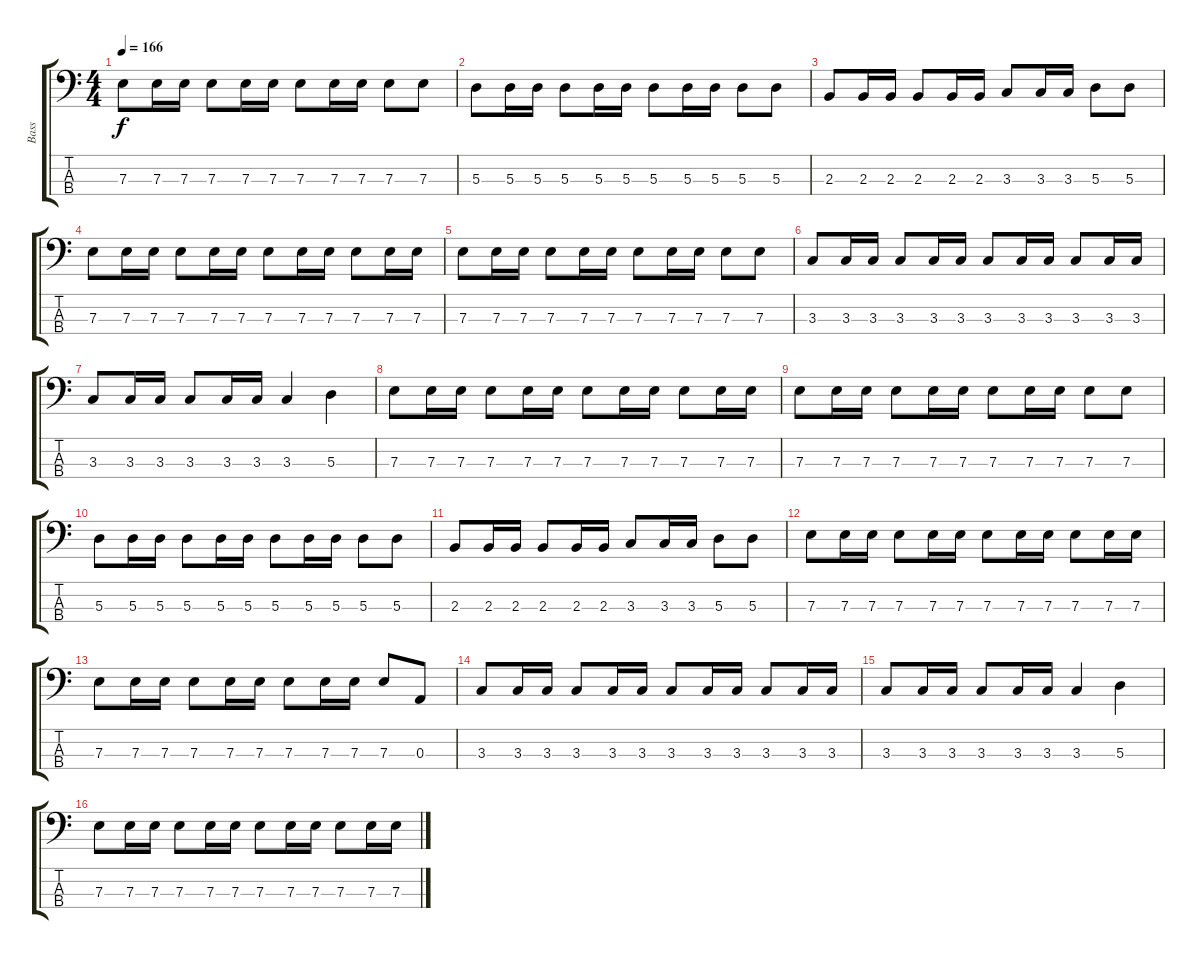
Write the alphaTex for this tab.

\track ("Bass" "Bass") {instrument electricbassfinger}
\staff {score tabs}
\tuning (G2 D2 A1 E1) {hide}
\ts (4 4)
\tempo 166
\clef f4
\ks c
7.3.8{dy f} 7.3.16 7.3.16 7.3.8 7.3.16 7.3.16 7.3.8 7.3.16 7.3.16 7.3.8 7.3.8 |
5.3.8 5.3.16 5.3.16 5.3.8 5.3.16 5.3.16 5.3.8 5.3.16 5.3.16 5.3.8 5.3.8 |
2.3.8 2.3.16 2.3.16 2.3.8 2.3.16 2.3.16 3.3.8 3.3.16 3.3.16 5.3.8 5.3.8 |
7.3.8 7.3.16 7.3.16 7.3.8 7.3.16 7.3.16 7.3.8 7.3.16 7.3.16 7.3.8 7.3.16 7.3.16 |
7.3.8 7.3.16 7.3.16 7.3.8 7.3.16 7.3.16 7.3.8 7.3.16 7.3.16 7.3.8 7.3.8 |
3.3.8 3.3.16 3.3.16 3.3.8 3.3.16 3.3.16 3.3.8 3.3.16 3.3.16 3.3.8 3.3.16 3.3.16 |
3.3.8 3.3.16 3.3.16 3.3.8 3.3.16 3.3.16 3.3.4 5.3.4 |
7.3.8 7.3.16 7.3.16 7.3.8 7.3.16 7.3.16 7.3.8 7.3.16 7.3.16 7.3.8 7.3.16 7.3.16 |
7.3.8 7.3.16 7.3.16 7.3.8 7.3.16 7.3.16 7.3.8 7.3.16 7.3.16 7.3.8 7.3.8 |
5.3.8 5.3.16 5.3.16 5.3.8 5.3.16 5.3.16 5.3.8 5.3.16 5.3.16 5.3.8 5.3.8 |
2.3.8 2.3.16 2.3.16 2.3.8 2.3.16 2.3.16 3.3.8 3.3.16 3.3.16 5.3.8 5.3.8 |
7.3.8 7.3.16 7.3.16 7.3.8 7.3.16 7.3.16 7.3.8 7.3.16 7.3.16 7.3.8 7.3.16 7.3.16 |
7.3.8 7.3.16 7.3.16 7.3.8 7.3.16 7.3.16 7.3.8 7.3.16 7.3.16 7.3.8 0.3.8 |
3.3.8 3.3.16 3.3.16 3.3.8 3.3.16 3.3.16 3.3.8 3.3.16 3.3.16 3.3.8 3.3.16 3.3.16 |
3.3.8 3.3.16 3.3.16 3.3.8 3.3.16 3.3.16 3.3.4 5.3.4 |
7.3.8 7.3.16 7.3.16 7.3.8 7.3.16 7.3.16 7.3.8 7.3.16 7.3.16 7.3.8 7.3.16 7.3.16
